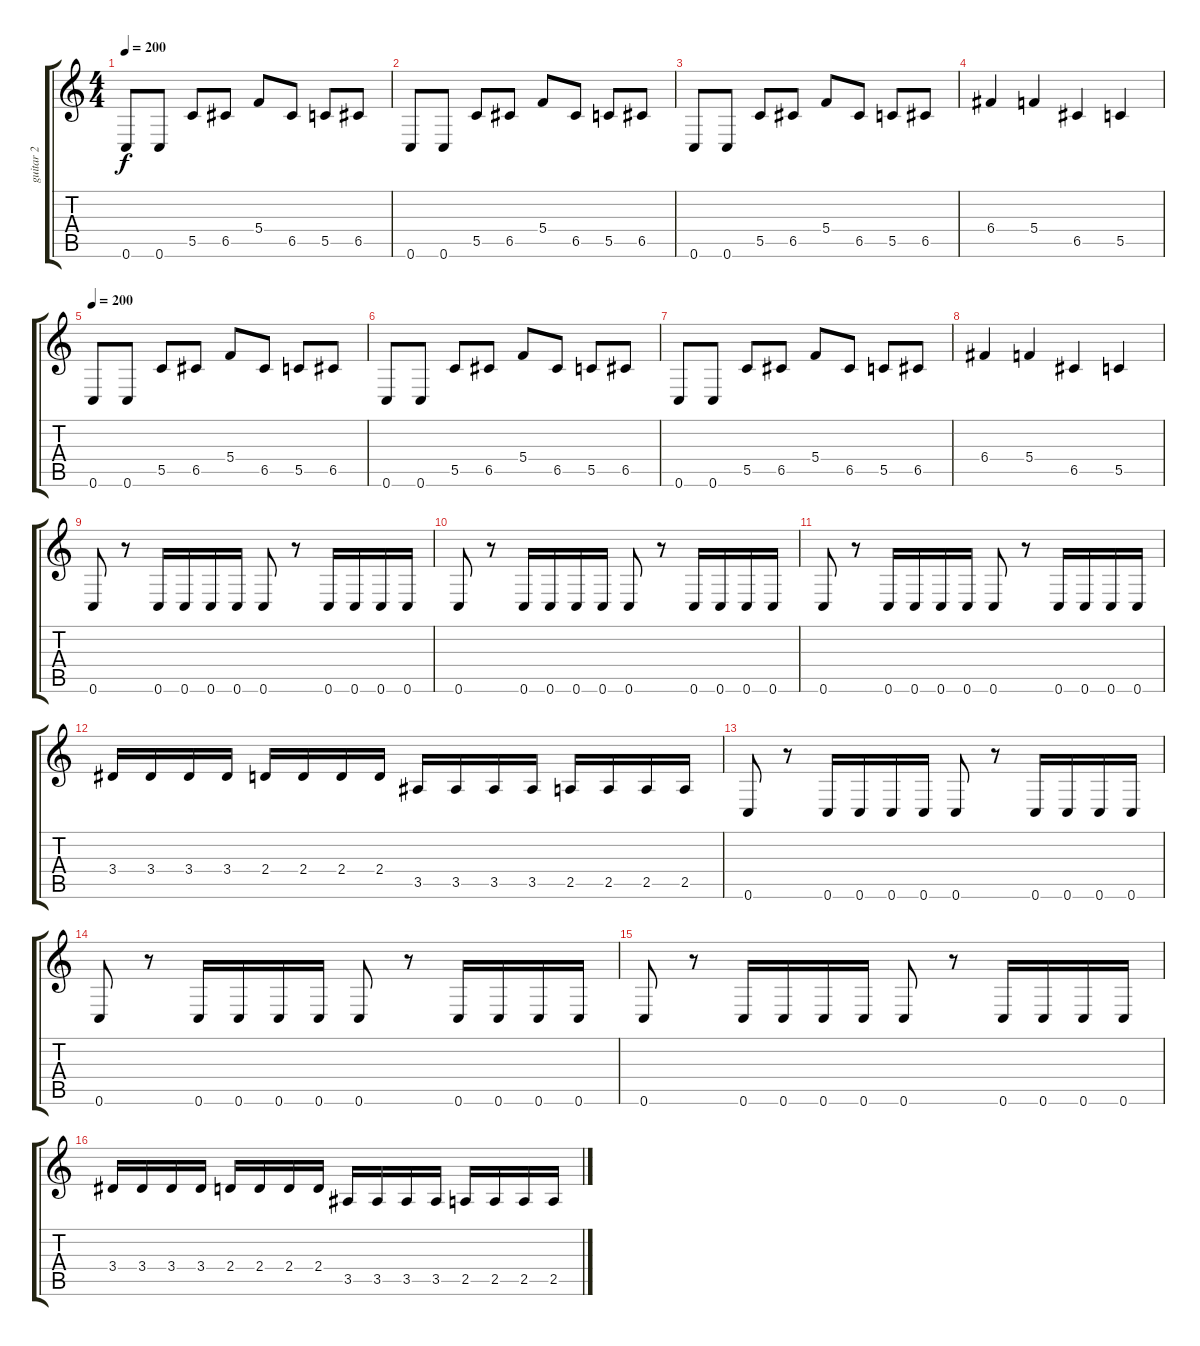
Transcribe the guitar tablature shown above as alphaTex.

\track ("guitar 2" "guitar 2") {instrument overdrivenguitar}
\staff {score tabs}
\tuning (D4 A3 F3 C3 G2 C2) {hide}
\ts (4 4)
\tempo 200
\clef g2
\ks c
0.6.8{dy f} 0.6.8 5.5.8 6.5.8 5.4.8 6.5.8 5.5.8 6.5.8 |
0.6.8 0.6.8 5.5.8 6.5.8 5.4.8 6.5.8 5.5.8 6.5.8 |
0.6.8 0.6.8 5.5.8 6.5.8 5.4.8 6.5.8 5.5.8 6.5.8 |
6.4.4 5.4.4 6.5.4 5.5.4 |
\tempo 200
0.6.8 0.6.8 5.5.8 6.5.8 5.4.8 6.5.8 5.5.8 6.5.8 |
0.6.8 0.6.8 5.5.8 6.5.8 5.4.8 6.5.8 5.5.8 6.5.8 |
0.6.8 0.6.8 5.5.8 6.5.8 5.4.8 6.5.8 5.5.8 6.5.8 |
6.4.4 5.4.4 6.5.4 5.5.4 |
0.6.8 r.8 0.6.16 0.6.16 0.6.16 0.6.16 0.6.8 r.8 0.6.16 0.6.16 0.6.16 0.6.16 |
0.6.8 r.8 0.6.16 0.6.16 0.6.16 0.6.16 0.6.8 r.8 0.6.16 0.6.16 0.6.16 0.6.16 |
0.6.8 r.8 0.6.16 0.6.16 0.6.16 0.6.16 0.6.8 r.8 0.6.16 0.6.16 0.6.16 0.6.16 |
3.4.16 3.4.16 3.4.16 3.4.16 2.4.16 2.4.16 2.4.16 2.4.16 3.5.16 3.5.16 3.5.16 3.5.16 2.5.16 2.5.16 2.5.16 2.5.16 |
0.6.8 r.8 0.6.16 0.6.16 0.6.16 0.6.16 0.6.8 r.8 0.6.16 0.6.16 0.6.16 0.6.16 |
0.6.8 r.8 0.6.16 0.6.16 0.6.16 0.6.16 0.6.8 r.8 0.6.16 0.6.16 0.6.16 0.6.16 |
0.6.8 r.8 0.6.16 0.6.16 0.6.16 0.6.16 0.6.8 r.8 0.6.16 0.6.16 0.6.16 0.6.16 |
3.4.16 3.4.16 3.4.16 3.4.16 2.4.16 2.4.16 2.4.16 2.4.16 3.5.16 3.5.16 3.5.16 3.5.16 2.5.16 2.5.16 2.5.16 2.5.16
